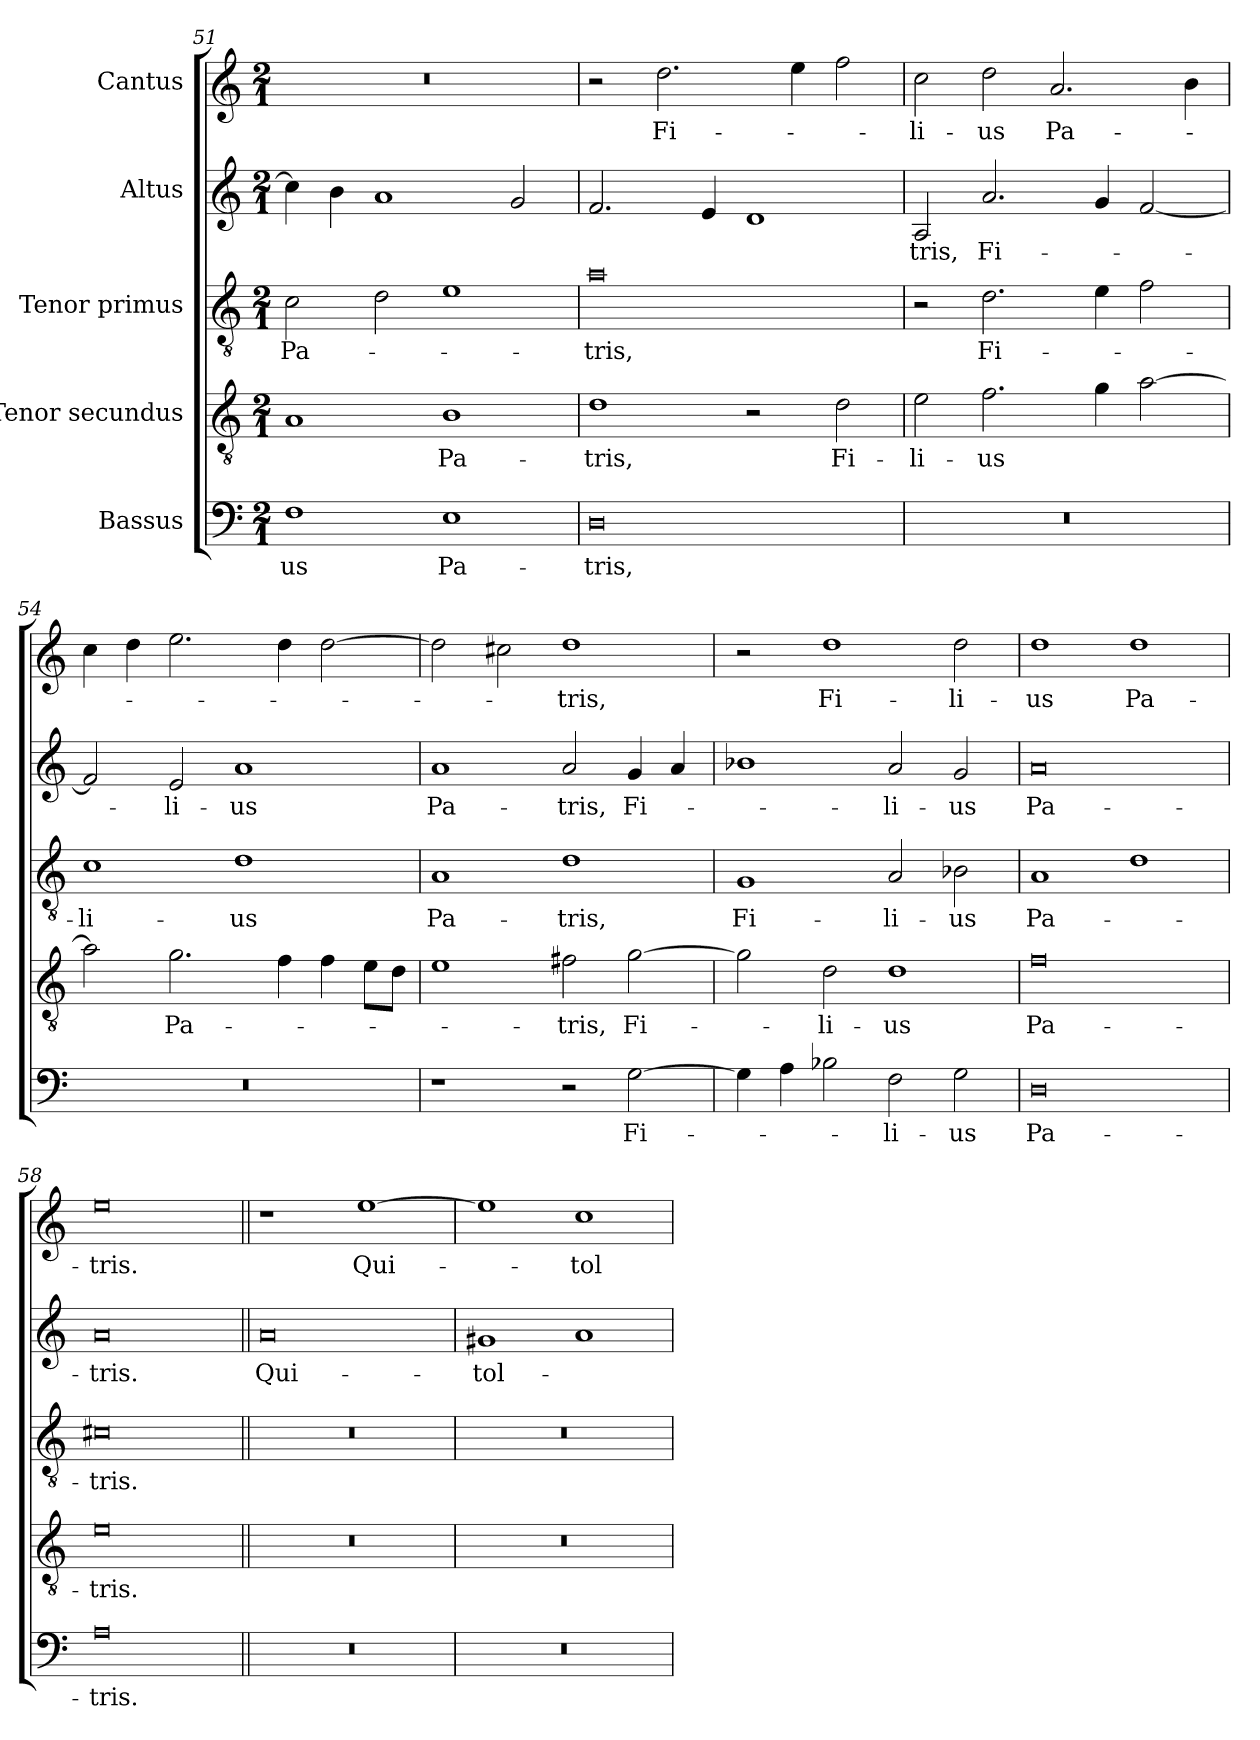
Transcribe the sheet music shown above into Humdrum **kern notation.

**kern	**text	**kern	**text	**kern	**text	**kern	**text	**kern	**text
*part5	*part5	*part4	*part4	*part3	*part3	*part2	*part2	*part1	*part1
*staff5	*staff5	*staff4	*staff4	*staff3	*staff3	*staff2	*staff2	*staff1	*staff1
*I"Bassus	*	*I"Tenor secundus	*	*I"Tenor primus	*	*I"Altus	*	*I"Cantus	*
*clefF4	*	*clefGv2	*	*clefGv2	*	*clefG2	*	*clefG2	*
*k[]	*	*k[]	*	*k[]	*	*k[]	*	*k[]	*
*M2/1	*	*M2/1	*	*M2/1	*	*M2/1	*	*M2/1	*
=51	=51	=51	=51	=51	=51	=51	=51	=51	=51
1F\	-us	1A/	.	2c\	Pa-	4cc\]	.	0r	.
.	.	.	.	.	.	4b\	.	.	.
.	.	.	.	2d\	.	1a/	.	.	.
1E\	Pa-	1B\	Pa-	1e\	.	.	.	.	.
.	.	.	.	.	.	2g/	.	.	.
=52	=52	=52	=52	=52	=52	=52	=52	=52	=52
0D\	-tris,	1d\	-tris,	0a\	-tris,	2.f/	.	2r	.
.	.	.	.	.	.	.	.	2.dd\	Fi-
.	.	.	.	.	.	4e/	.	.	.
.	.	2r	.	.	.	1d/	.	.	.
.	.	.	.	.	.	.	.	4ee\	.
.	.	2d\	Fi-	.	.	.	.	2ff\	.
=53	=53	=53	=53	=53	=53	=53	=53	=53	=53
0r	.	2e\	-li-	2r	.	2A/	-tris,	2cc\	-li-
.	.	2.f\	-us	2.d\	Fi-	2.a/	Fi-	2dd\	-us
.	.	.	.	.	.	.	.	2.a/	Pa-
.	.	4g\	.	4e\	.	4g/	.	.	.
.	.	[2a\	.	2f\	.	[2f/	.	.	.
.	.	.	.	.	.	.	.	4b\	.
=54	=54	=54	=54	=54	=54	=54	=54	=54	=54
0r	.	2a\]	.	1c\	-li-	2f/]	.	4cc\	.
.	.	.	.	.	.	.	.	4dd\	.
.	.	2.g\	Pa-	.	.	2e/	-li-	2.ee\	.
.	.	.	.	1d\	-us	1a/	-us	.	.
.	.	4f\	.	.	.	.	.	4dd\	.
.	.	4f\	.	.	.	.	.	[2dd\	.
.	.	8e\L	.	.	.	.	.	.	.
.	.	8d\J	.	.	.	.	.	.	.
=55	=55	=55	=55	=55	=55	=55	=55	=55	=55
1r	.	1e\	.	1A/	Pa-	1a/	Pa-	2dd\]	.
.	.	.	.	.	.	.	.	2cc#X\	.
2r	.	2f#X\	-tris,	1d\	-tris,	2a/	-tris,	1dd\	-tris,
[2G\	Fi-	[2g\	Fi-	.	.	4g/	Fi-	.	.
.	.	.	.	.	.	4a/	.	.	.
=56	=56	=56	=56	=56	=56	=56	=56	=56	=56
4G\]	.	2g\]	.	1G/	Fi-	1b-X\	.	2r	.
4A\	.	.	.	.	.	.	.	.	.
2B-X\	.	2d\	-li-	.	.	.	.	1dd\	Fi-
2F\	-li-	1d\	-us	2A/	-li-	2a/	-li-	.	.
2G\	-us	.	.	2B-X\	-us	2g/	-us	2dd\	-li-
=57	=57	=57	=57	=57	=57	=57	=57	=57	=57
0D\	Pa-	0f\	Pa-	1A/	Pa-	0a/	Pa-	1dd\	-us
.	.	.	.	1d\	.	.	.	1dd\	Pa-
=58	=58	=58	=58	=58	=58	=58	=58	=58	=58
0A\	-tris.	0e\	-tris.	0c#X\	-tris.	0a/	-tris.	0ee\	-tris.
=59||	=59||	=59||	=59||	=59||	=59||	=59||	=59||	=59||	=59||
0r	.	0r	.	0r	.	0a/	Qui-	1r	.
.	.	.	.	.	.	.	.	[1ee\	Qui-
=60	=60	=60	=60	=60	=60	=60	=60	=60	=60
0r	.	0r	.	0r	.	1g#X/	tol-	1ee\]	.
.	.	.	.	.	.	1a/	.	1cc\	tol-
=	=	=	=	=	=	=	=	=	=
*-	*-	*-	*-	*-	*-	*-	*-	*-	*-
